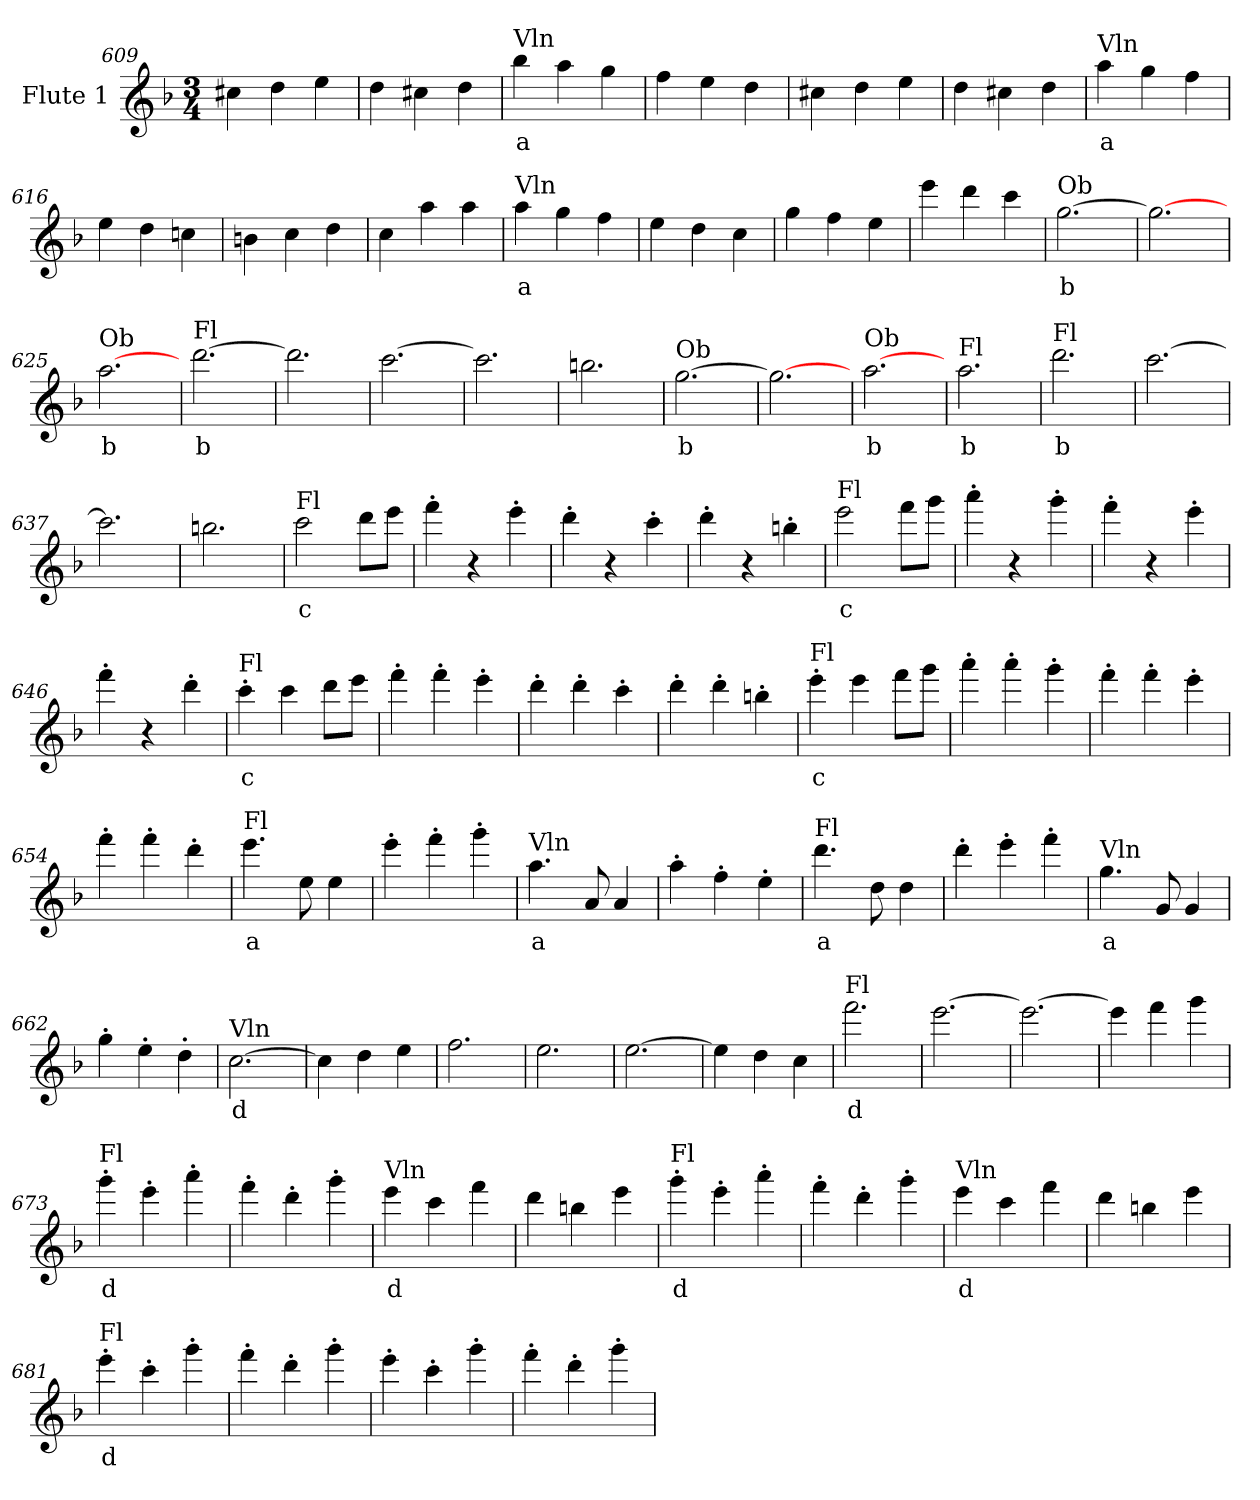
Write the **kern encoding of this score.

**kern	**text
*part1	*part1
*staff1	*staff1
*I"Flute 1	*
*I'Fl 1	*
*clefG2	*
*k[b-]	*
*M3/4	*
=609	=609
4cc#X	.
4dd	.
4ee	.
=610	=610
4dd	.
4cc#X	.
4dd	.
=611	=611
!LO:TX:a:t=Vln	!
!	!LO:LY:b:color=#FF0000
4bb-	a
4aa	.
4gg	.
=612	=612
4ff	.
4ee	.
4dd	.
=613	=613
4cc#X	.
4dd	.
4ee	.
=614	=614
4dd	.
4cc#X	.
4dd	.
=615	=615
!LO:TX:a:t=Vln	!
!	!LO:LY:b:color=#FF0000
4aa	a
4gg	.
4ff	.
!!LO:PB:g=z
=616	=616
4ee	.
4dd	.
4ccn	.
=617	=617
4bn	.
4cc	.
4dd	.
=618	=618
4cc	.
4aa	.
4aa	.
=619	=619
!LO:TX:a:t=Vln	!
!	!LO:LY:b:color=#FF0000
4aa	a
4gg	.
4ff	.
=620	=620
4ee	.
4dd	.
4cc	.
=621	=621
4gg	.
4ff	.
4ee	.
=622	=622
4eee	.
4ddd	.
4ccc	.
=623	=623
!LO:TX:a:t=Ob	!
!	!LO:LY:b:color=#FF0000
[2.gg	b
=624	=624
2.gg_	.
=625	=625
!LO:TX:a:t=Ob	!
!	!LO:LY:b:color=#FF0000
[2.aa	b
=626	=626
!LO:TX:a:t=Fl	!
!	!LO:LY:b:color=#FF0000
[2.ddd	b
=627	=627
2.ddd]	.
=628	=628
[2.ccc	.
!!LO:PB:g=z
=629	=629
2.ccc]	.
=630	=630
2.bbn	.
=631	=631
!LO:TX:a:t=Ob	!
!	!LO:LY:b:color=#FF0000
[2.gg	b
=632	=632
2.gg_	.
=633	=633
!LO:TX:a:t=Ob	!
!	!LO:LY:b:color=#FF0000
[2.aa	b
=634	=634
!LO:TX:a:t=Fl	!
!	!LO:LY:b:color=#FF0000
2.aa	b
=635	=635
!LO:TX:a:t=Fl	!
!	!LO:LY:b:color=#FF0000
2.ddd	b
=636	=636
[2.ccc	.
=637	=637
2.ccc]	.
=638	=638
2.bbn	.
=639	=639
!LO:TX:a:t=Fl	!
!	!LO:LY:b:color=#FF0000
2ccc	c
8ddd\L	.
8eee\J	.
=640	=640
4fff'	.
4r	.
4eee'	.
!!LO:PB:g=z
=641	=641
4ddd'	.
4r	.
4ccc'	.
=642	=642
4ddd'	.
4r	.
4bbn'	.
=643	=643
!LO:TX:a:t=Fl	!
!	!LO:LY:b:color=#FF0000
2eee	c
8fff\L	.
8ggg\J	.
=644	=644
4aaa'	.
4r	.
4ggg'	.
=645	=645
4fff'	.
4r	.
4eee'	.
=646	=646
4fff'	.
4r	.
4ddd'	.
=647	=647
!LO:TX:a:t=Fl	!
!	!LO:LY:b:color=#FF0000
4ccc'	c
4ccc	.
8ddd\L	.
8eee\J	.
=648	=648
4fff'	.
4fff'	.
4eee'	.
=649	=649
4ddd'	.
4ddd'	.
4ccc'	.
=650	=650
4ddd'	.
4ddd'	.
4bbn'	.
=651	=651
!LO:TX:a:t=Fl	!
!	!LO:LY:b:color=#FF0000
4eee'	c
4eee	.
8fff\L	.
8ggg\J	.
=652	=652
4aaa'	.
4aaa'	.
4ggg'	.
!!LO:PB:g=z
=653	=653
4fff'	.
4fff'	.
4eee'	.
=654	=654
4fff'	.
4fff'	.
4ddd'	.
=655	=655
!LO:TX:a:t=Fl	!
!	!LO:LY:b:color=#FF0000
4.eee	a
8ee	.
4ee	.
=656	=656
4eee'	.
4fff'	.
4ggg'	.
=657	=657
!LO:TX:a:t=Vln	!
!	!LO:LY:b:color=#FF0000
4.aa	a
8a	.
4a	.
=658	=658
4aa'	.
4ff'	.
4ee'	.
=659	=659
!LO:TX:a:t=Fl	!
!	!LO:LY:b:color=#FF0000
4.ddd	a
8dd	.
4dd	.
=660	=660
4ddd'	.
4eee'	.
4fff'	.
=661	=661
!LO:TX:a:t=Vln	!
!	!LO:LY:b:color=#FF0000
4.gg	a
8g	.
4g	.
=662	=662
4gg'	.
4ee'	.
4dd'	.
=663	=663
!LO:TX:a:t=Vln	!
!	!LO:LY:b:color=#FF0000
[2.cc	d
=664	=664
4cc]	.
4dd	.
4ee	.
=665	=665
2.ff	.
!!LO:PB:g=z
=666	=666
2.ee	.
=667	=667
[2.ee	.
=668	=668
4ee]	.
4dd	.
4cc	.
=669	=669
!LO:TX:a:t=Fl	!
!	!LO:LY:b:color=#FF0000
2.fff	d
=670	=670
[2.eee	.
=671	=671
2.eee_	.
=672	=672
4eee]	.
4fff	.
4ggg	.
=673	=673
!LO:TX:a:t=Fl	!
!	!LO:LY:b:color=#FF0000
4ggg'	d
4eee'	.
4aaa'	.
=674	=674
4fff'	.
4ddd'	.
4ggg'	.
=675	=675
!LO:TX:a:t=Vln	!
!	!LO:LY:b:color=#FF0000
4eee	d
4ccc	.
4fff	.
=676	=676
4ddd	.
4bbn	.
4eee	.
=677	=677
!LO:TX:a:t=Fl	!
!	!LO:LY:b:color=#FF0000
4ggg'	d
4eee'	.
4aaa'	.
=678	=678
4fff'	.
4ddd'	.
4ggg'	.
=679	=679
!LO:TX:a:t=Vln	!
!	!LO:LY:b:color=#FF0000
4eee	d
4ccc	.
4fff	.
=680	=680
4ddd	.
4bbn	.
4eee	.
!!LO:PB:g=z
=681	=681
!LO:TX:a:t=Fl	!
!	!LO:LY:b:color=#FF0000
4eee'	d
4ccc'	.
4ggg'	.
=682	=682
4fff'	.
4ddd'	.
4ggg'	.
=683	=683
4eee'	.
4ccc'	.
4ggg'	.
=684	=684
4fff'	.
4ddd'	.
4ggg'	.
=	=
*-	*-
